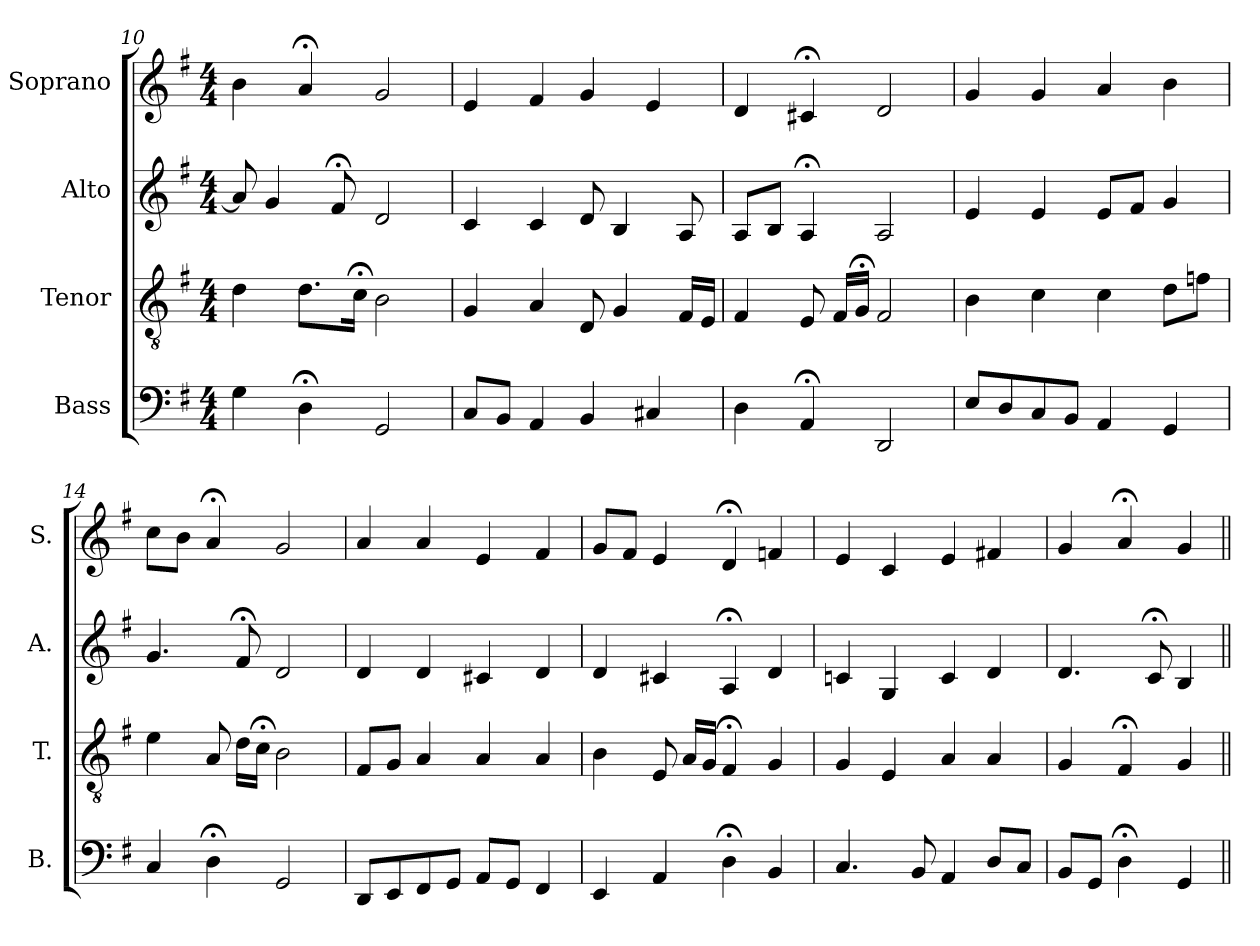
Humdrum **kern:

**kern	**kern	**kern	**kern
*part4	*part3	*part2	*part1
*staff4	*staff3	*staff2	*staff1
*I"Bass	*I"Tenor	*I"Alto	*I"Soprano
*I'B.	*I'T.	*I'A.	*I'S.
*clefF4	*clefGv2	*clefG2	*clefG2
*	*ITrd7c12	*	*
*k[f#]	*k[f#]	*k[f#]	*k[f#]
*G:	*G:	*G:	*G:
*M4/4	*M4/4	*M4/4	*M4/4
=10	=10	=10	=10
4G\	4D\	8a/]	4b\
.	.	4g/	.
4D;<\	8.D\L	.	4a;</
.	.	8f#;</	.
.	16C;<\Jk	.	.
2GG/	2BB\	2d/	2g/
!!LO:PB:g=z
=11	=11	=11	=11
8C/L	4GG/	4c/	4e/
8BB/J	.	.	.
4AA/	4AA/	4c/	4f#/
4BB/	8DD/	8d/	4g/
.	4GG/	4B/	.
4C#X/	.	.	4e/
.	16FF#/LL	8A/	.
.	16EE/JJ	.	.
=12	=12	=12	=12
4D\	4FF#/	8A/L	4d/
.	.	8B/J	.
4AA;</	8EE/	4A;</	4c#X;</
.	16FF#/LL	.	.
.	16GG;</JJ	.	.
2DD/	2FF#/	2A/	2d/
=13	=13	=13	=13
8E/L	4BB\	4e/	4g/
8D/	.	.	.
8C/	4C\	4e/	4g/
8BB/J	.	.	.
4AA/	4C\	8e/L	4a/
.	.	8f#/J	.
4GG/	8D\L	4g/	4b\
.	8Fn\J	.	.
=14	=14	=14	=14
4C/	4E\	4.g/	8cc\L
.	.	.	8b\J
4D;<\	8AA/	.	4a;</
.	16D\LL	8f#;</	.
.	16C;<\JJ	.	.
2GG/	2BB\	2d/	2g/
!!LO:LB:g=z
=15	=15	=15	=15
8DD/L	8FF#/L	4d/	4a/
8EE/	8GG/J	.	.
8FF#/	4AA/	4d/	4a/
8GG/J	.	.	.
8AA/L	4AA/	4c#X/	4e/
8GG/J	.	.	.
4FF#/	4AA/	4d/	4f#/
=16	=16	=16	=16
4EE/	4BB\	4d/	8g/L
.	.	.	8f#/J
4AA/	8EE/	4c#X/	4e/
.	16AA/LL	.	.
.	16GG/JJ	.	.
4D;<\	4FF#;</	4A;</	4d;</
4BB/	4GG/	4d/	4fn/
=17	=17	=17	=17
4.C/	4GG/	4cn/	4e/
.	4EE/	4G/	4c/
8BB/	.	.	.
4AA/	4AA/	4c/	4e/
8D/L	4AA/	4d/	4f#X/
8C/J	.	.	.
=18	=18	=18	=18
8BB/L	4GG/	4.d/	4g/
8GG/J	.	.	.
4D;<\	4FF#;</	.	4a;</
.	.	8c;</	.
4GG/	4GG/	4B/	4g/
=||	=||	=||	=||
*-	*-	*-	*-
